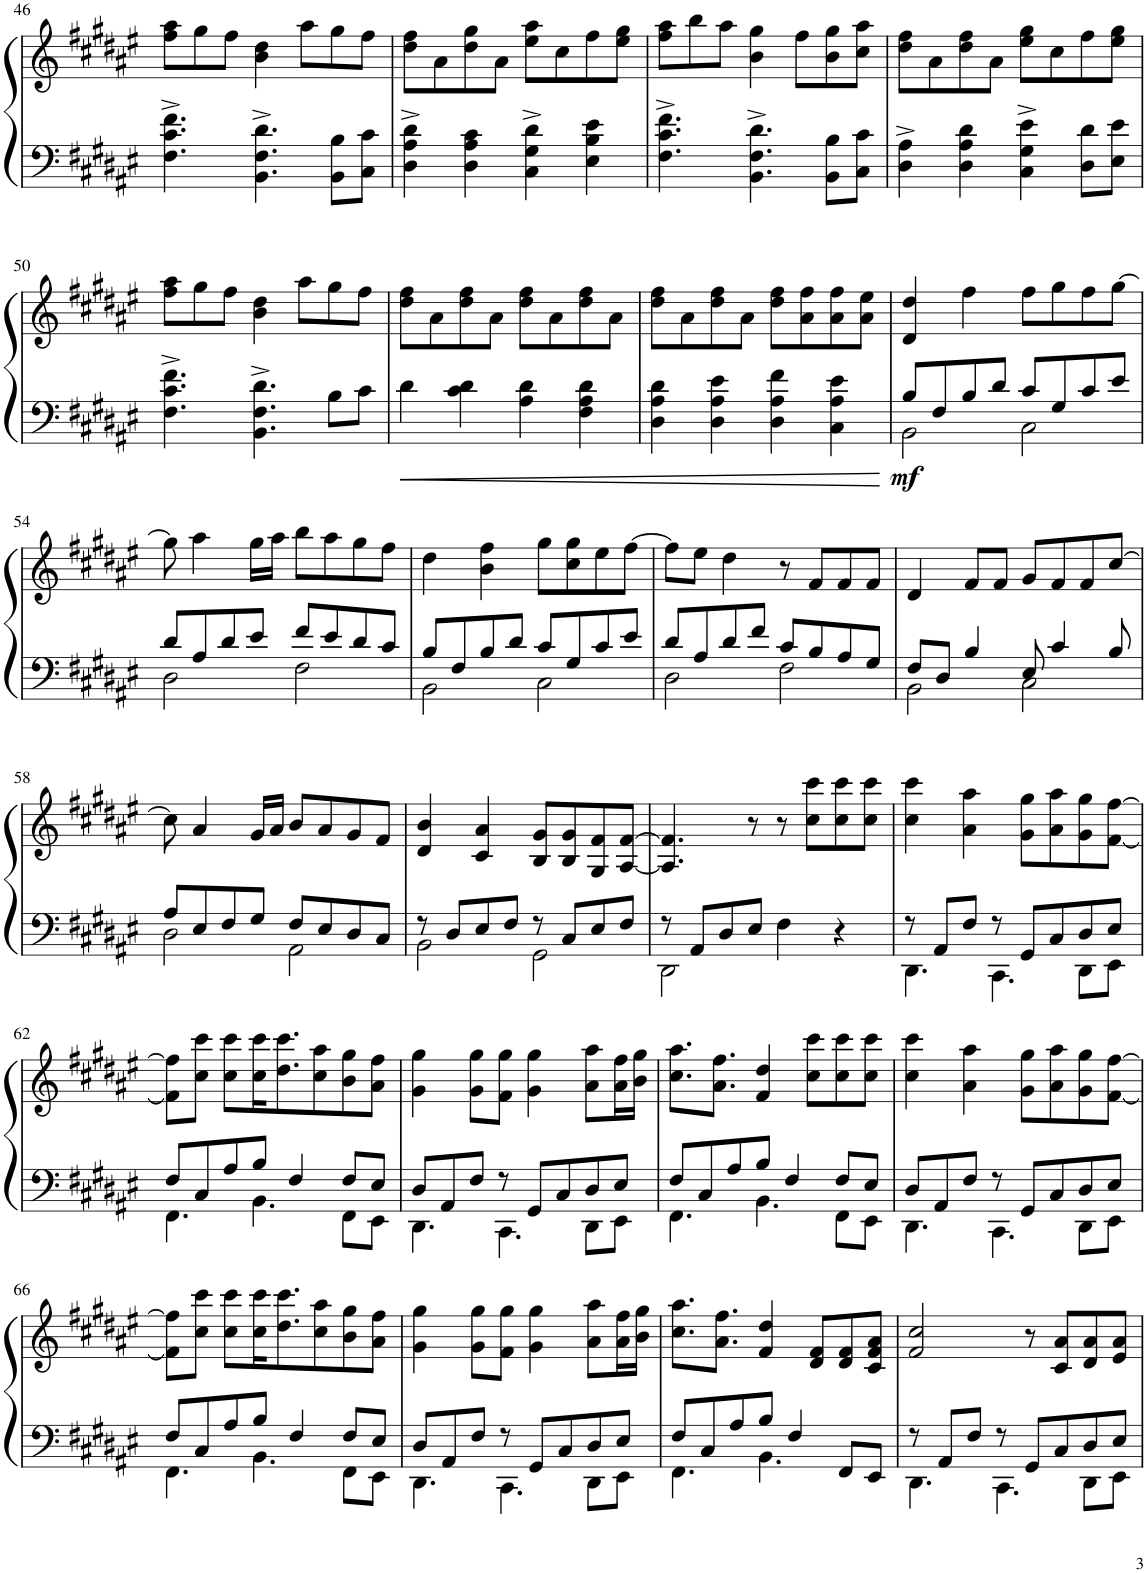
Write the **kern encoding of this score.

**kern	**kern	**dynam
*part1	*part1	*part1
*staff2	*staff1	*staff1/2
*I"Piano	*	*
*I'Pno.	*	*
!!LO:PB:g=z
*clefF4	*clefG2	*
*k[f#c#g#d#a#e#]	*k[f#c#g#d#a#e#]	*
*M4/4	*M4/4	*
=46	=46	=46
4.F#\^ 4.c#\^ 4.f#\^	8ff#\^ 8aa#\^L	.
.	8gg#\	.
.	8ff#\J	.
4.BB\^ 4.F#\^ 4.d#\^	4b\^ 4dd#\^	.
.	8aa#\L	.
8BB\ 8B\L	8gg#\	.
8C#\ 8c#\J	8ff#\J	.
=47	=47	=47
4D#\^ 4A#\^ 4d#\^	8dd#\^ 8ff#\^L	.
.	8a#\	.
4D#\ 4A#\ 4c#\	8dd#\ 8gg#\	.
.	8a#\J	.
4C#\^ 4G#\^ 4d#\^	8ee#\^ 8aa#\^L	.
.	8cc#\	.
4E#\ 4B\ 4e#\	8ff#\	.
.	8ee#\ 8gg#\J	.
=48	=48	=48
4.F#\^ 4.c#\^ 4.f#\^	8ff#\^ 8aa#\^L	.
.	8bb\	.
.	8aa#\J	.
4.BB\^ 4.F#\^ 4.d#\^	4b\^ 4gg#\^	.
.	8ff#\L	.
8BB\ 8B\L	8b\ 8gg#\	.
8C#\ 8c#\J	8cc#\ 8aa#\J	.
=49	=49	=49
4D#\^ 4A#\^	8dd#\^ 8ff#\^L	.
.	8a#\	.
4D#\ 4A#\ 4d#\	8dd#\ 8ff#\	.
.	8a#\J	.
4C#\^ 4G#\^ 4e#\^	8ee#\^ 8gg#\^L	.
.	8cc#\	.
8D#\ 8d#\L	8ff#\	.
8E#\ 8e#\J	8ee#\ 8gg#\J	.
!!LO:LB:g=z
=50	=50	=50
4.F#\^ 4.c#\^ 4.f#\^	8ff#\^ 8aa#\^L	.
.	8gg#\	.
.	8ff#\J	.
4.BB\^ 4.F#\^ 4.d#\^	4b\^ 4dd#\^	.
.	8aa#\L	.
8B\L	8gg#\	.
8c#\J	8ff#\J	.
=51	=51	=51
4d#\	8dd#\ 8ff#\L	.
.	8a#\	.
4c#\ 4d#\	8dd#\ 8ff#\	.
.	8a#\J	.
4A#\ 4d#\	8dd#\ 8ff#\L	.
.	8a#\	.
4F#\ 4A#\ 4d#\	8dd#\ 8ff#\	.
.	8a#\J	.
=52	=52	=52
4D#\ 4A#\ 4d#\	8dd#\ 8ff#\L	.
.	8a#\	.
4D#\ 4A#\ 4e#\	8dd#\ 8ff#\	.
.	8a#\J	.
4D#\ 4A#\ 4f#\	8dd#\ 8ff#\L	.
.	8a#\ 8ff#\	.
4C#\ 4A#\ 4e#\	8a#\ 8ff#\	.
.	8a#\ 8ee#\J	.
=53	=53	=53
*^	*	*
!	!	!	!LO:DY:b=2
8B/L	2BB\	4d#/ 4dd#/	mf
8F#/	.	.	.
8B/	.	4ff#\	.
8d#/J	.	.	.
8c#/L	2C#\	8ff#\L	.
8G#/	.	8gg#\	.
8c#/	.	8ff#\	.
8e#/J	.	[8gg#\J	.
!!LO:LB:g=z
=54	=54	=54	=54
8d#/L	2D#\	8gg#\]	.
8A#/	.	4aa#\	.
8d#/	.	.	.
8e#/J	.	16gg#\LL	.
.	.	16aa#\JJ	.
8f#/L	2F#\	8bb\L	.
8e#/	.	8aa#\	.
8d#/	.	8gg#\	.
8c#/J	.	8ff#\J	.
=55	=55	=55	=55
8B/L	2BB\	4dd#\	.
8F#/	.	.	.
8B/	.	4b\ 4ff#\	.
8d#/J	.	.	.
8c#/L	2C#\	8gg#\L	.
8G#/	.	8cc#\ 8gg#\	.
8c#/	.	8ee#\	.
8e#/J	.	[8ff#\J	.
=56	=56	=56	=56
8d#/L	2D#\	8ff#\L]	.
8A#/	.	8ee#\J	.
8d#/	.	4dd#\	.
8f#/J	.	.	.
8c#/L	2F#\	8r	.
8B/	.	8f#/L	.
8A#/	.	8f#/	.
8G#/J	.	8f#/J	.
=57	=57	=57	=57
8F#/L	2BB\	4d#/	.
8D#/J	.	.	.
4B/	.	8f#/L	.
.	.	8f#/J	.
8E#/	2C#\	8g#/L	.
4c#/	.	8f#/	.
.	.	8f#/	.
8B/	.	[8cc#/J	.
!!LO:LB:g=z
=58	=58	=58	=58
8A#/L	2D#\	8cc#\]	.
8E#/	.	4a#/	.
8F#/	.	.	.
8G#/J	.	16g#/LL	.
.	.	16a#/JJ	.
8F#/L	2AA#\	8b/L	.
8E#/	.	8a#/	.
8D#/	.	8g#/	.
8C#/J	.	8f#/J	.
=59	=59	=59	=59
8r	2BB\	4d#/ 4b/	.
8D#/L	.	.	.
8E#/	.	4c#/ 4a#/	.
8F#/J	.	.	.
8r	2GG#\	8B/ 8g#/L	.
8C#/L	.	8B/ 8g#/	.
8E#/	.	8G#/ 8f#/	.
8F#/J	.	[8A#/ [8f#/J	.
=60	=60	=60	=60
8r	2DD#\	4.A#/] 4.f#/]	.
8AA#/L	.	.	.
8D#/	.	.	.
8E#/J	.	8r	.
4F#\	2ryy	8r	.
.	.	8cc#\ 8ccc#\L	.
4r	.	8cc#\ 8ccc#\	.
.	.	8cc#\ 8ccc#\J	.
=61	=61	=61	=61
8r	4.DD#\	4cc#\ 4ccc#\	.
8AA#/L	.	.	.
8F#/J	.	4a#\ 4aa#\	.
8r	4.CC#\	.	.
8GG#/L	.	8g#\ 8gg#\L	.
8C#/	.	8a#\ 8aa#\	.
8D#/	8DD#\L	8g#\ 8gg#\	.
8E#/J	8EE#\J	[8f#\ [8ff#\J	.
!!LO:LB:g=z
=62	=62	=62	=62
8F#/L	4.FF#\	8f#\] 8ff#\]L	.
8C#/	.	8cc#\ 8ccc#\J	.
8A#/	.	8cc#\ 8ccc#\L	.
8B/J	4.BB\	16cc#\ 16ccc#\K	.
.	.	8.dd#\ 8.ccc#\	.
4F#/	.	.	.
.	.	8cc#\ 8aa#\	.
8F#/L	8FF#\L	8b\ 8gg#\	.
8E#/J	8EE#\J	8a#\ 8ff#\J	.
=63	=63	=63	=63
8D#/L	4.DD#\	4g#\ 4gg#\	.
8AA#/	.	.	.
8F#/J	.	8g#\ 8gg#\L	.
8r	4.CC#\	8f#\ 8gg#\J	.
8GG#/L	.	4g#\ 4gg#\	.
8C#/	.	.	.
8D#/	8DD#\L	8a#\ 8aa#\L	.
8E#/J	8EE#\J	16a#\ 16ff#\L	.
.	.	16b\ 16gg#\JJ	.
=64	=64	=64	=64
8F#/L	4.FF#\	8.cc#\ 8.aa#\L	.
8C#/	.	.	.
.	.	8.a#\ 8.ff#\J	.
8A#/	.	.	.
8B/J	4.BB\	4f#/ 4dd#/	.
4F#/	.	.	.
.	.	8cc#\ 8ccc#\L	.
8F#/L	8FF#\L	8cc#\ 8ccc#\	.
8E#/J	8EE#\J	8cc#\ 8ccc#\J	.
=65	=65	=65	=65
8D#/L	4.DD#\	4cc#\ 4ccc#\	.
8AA#/	.	.	.
8F#/J	.	4a#\ 4aa#\	.
8r	4.CC#\	.	.
8GG#/L	.	8g#\ 8gg#\L	.
8C#/	.	8a#\ 8aa#\	.
8D#/	8DD#\L	8g#\ 8gg#\	.
8E#/J	8EE#\J	[8f#\ [8ff#\J	.
!!LO:LB:g=z
=66	=66	=66	=66
8F#/L	4.FF#\	8f#\] 8ff#\]L	.
8C#/	.	8cc#\ 8ccc#\J	.
8A#/	.	8cc#\ 8ccc#\L	.
8B/J	4.BB\	16cc#\ 16ccc#\K	.
.	.	8.dd#\ 8.ccc#\	.
4F#/	.	.	.
.	.	8cc#\ 8aa#\	.
8F#/L	8FF#\L	8b\ 8gg#\	.
8E#/J	8EE#\J	8a#\ 8ff#\J	.
=67	=67	=67	=67
8D#/L	4.DD#\	4g#\ 4gg#\	.
8AA#/	.	.	.
8F#/J	.	8g#\ 8gg#\L	.
8r	4.CC#\	8f#\ 8gg#\J	.
8GG#/L	.	4g#\ 4gg#\	.
8C#/	.	.	.
8D#/	8DD#\L	8a#\ 8aa#\L	.
8E#/J	8EE#\J	16a#\ 16ff#\L	.
.	.	16b\ 16gg#\JJ	.
=68	=68	=68	=68
8F#/L	4.FF#\	8.cc#\ 8.aa#\L	.
8C#/	.	.	.
.	.	8.a#\ 8.ff#\J	.
8A#/	.	.	.
8B/J	4.BB\	4f#/ 4dd#/	.
4F#/	.	.	.
.	.	8d#/ 8f#/L	.
8FF#/L	4ryy	8d#/ 8f#/	.
8EE#/J	.	8c#/ 8f#/ 8a#/J	.
=69	=69	=69	=69
8r	4.DD#\	2f#/ 2cc#/	.
8AA#/L	.	.	.
8F#/J	.	.	.
8r	4.CC#\	.	.
8GG#/L	.	8r	.
8C#/	.	8c#/ 8a#/L	.
8D#/	8DD#\L	8d#/ 8a#/	.
8E#/J	8EE#\J	8e#/ 8a#/J	.
*v	*v	*	*
=	=	=
*-	*-	*-
